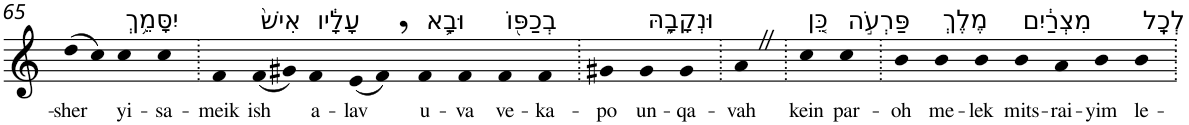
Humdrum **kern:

**kern	**text
*part1	*part1
*staff1	*staff1
*I"Piano	*
*I'Pno	*
!!LO:PB:g=z
*clefG2	*
*k[]	*
=65	=65
!	!LO:LY:b
(8dd	-sher
8cc)	.
!LO:TX:a:t=יִסָּמֵ֥ךְ	!
!	!LO:LY:b
4cc	yi-
!	!LO:LY:b
4cc	-sa-
=66.	=66.
!	!LO:LY:b
4f	-meik
!LO:TX:a:t=אִישׁ֙	!
!	!LO:LY:b
(8f	ish
8g#X)	.
!LO:TX:a:t=עָלָ֔יו	!
!	!LO:LY:b
4f	a-
!	!LO:LY:b
(8e	-lav
8f,)	.
!LO:TX:a:t=וּבָ֥א	!
!	!LO:LY:b
4f	u-
!	!LO:LY:b
4f	-va
!LO:TX:a:t=בְכַפּ֖וֹ	!
!	!LO:LY:b
4f	ve-
!	!LO:LY:b
4f	-ka-
=67.	=67.
!	!LO:LY:b
4g#X	-po
!LO:TX:a:t=וּנְקָבָ֑הּ	!
!	!LO:LY:b
4g#	un-
!	!LO:LY:b
4g#	-qa-
=68.	=68.
!	!LO:LY:b
4aZ	-vah
=69.	=69.
!LO:TX:a:t=כֵּ֚ן	!
!	!LO:LY:b
4cc	kein
!LO:TX:a:t=פַּרְעֹ֣ה	!
!	!LO:LY:b
4cc	par-
=70.	=70.
!	!LO:LY:b
4b	-oh
!LO:TX:a:t=מֶלֶךְ	!
!	!LO:LY:b
4b	me-
!	!LO:LY:b
4b	-lek
!LO:TX:a:t=מִצְרַ֔יִם	!
!	!LO:LY:b
4b	mits-
!	!LO:LY:b
4a	-rai-
!	!LO:LY:b
4b	-yim
!LO:TX:a:t=לְכָֽל	!
!	!LO:LY:b
4b	le-
=.	=.
*-	*-
